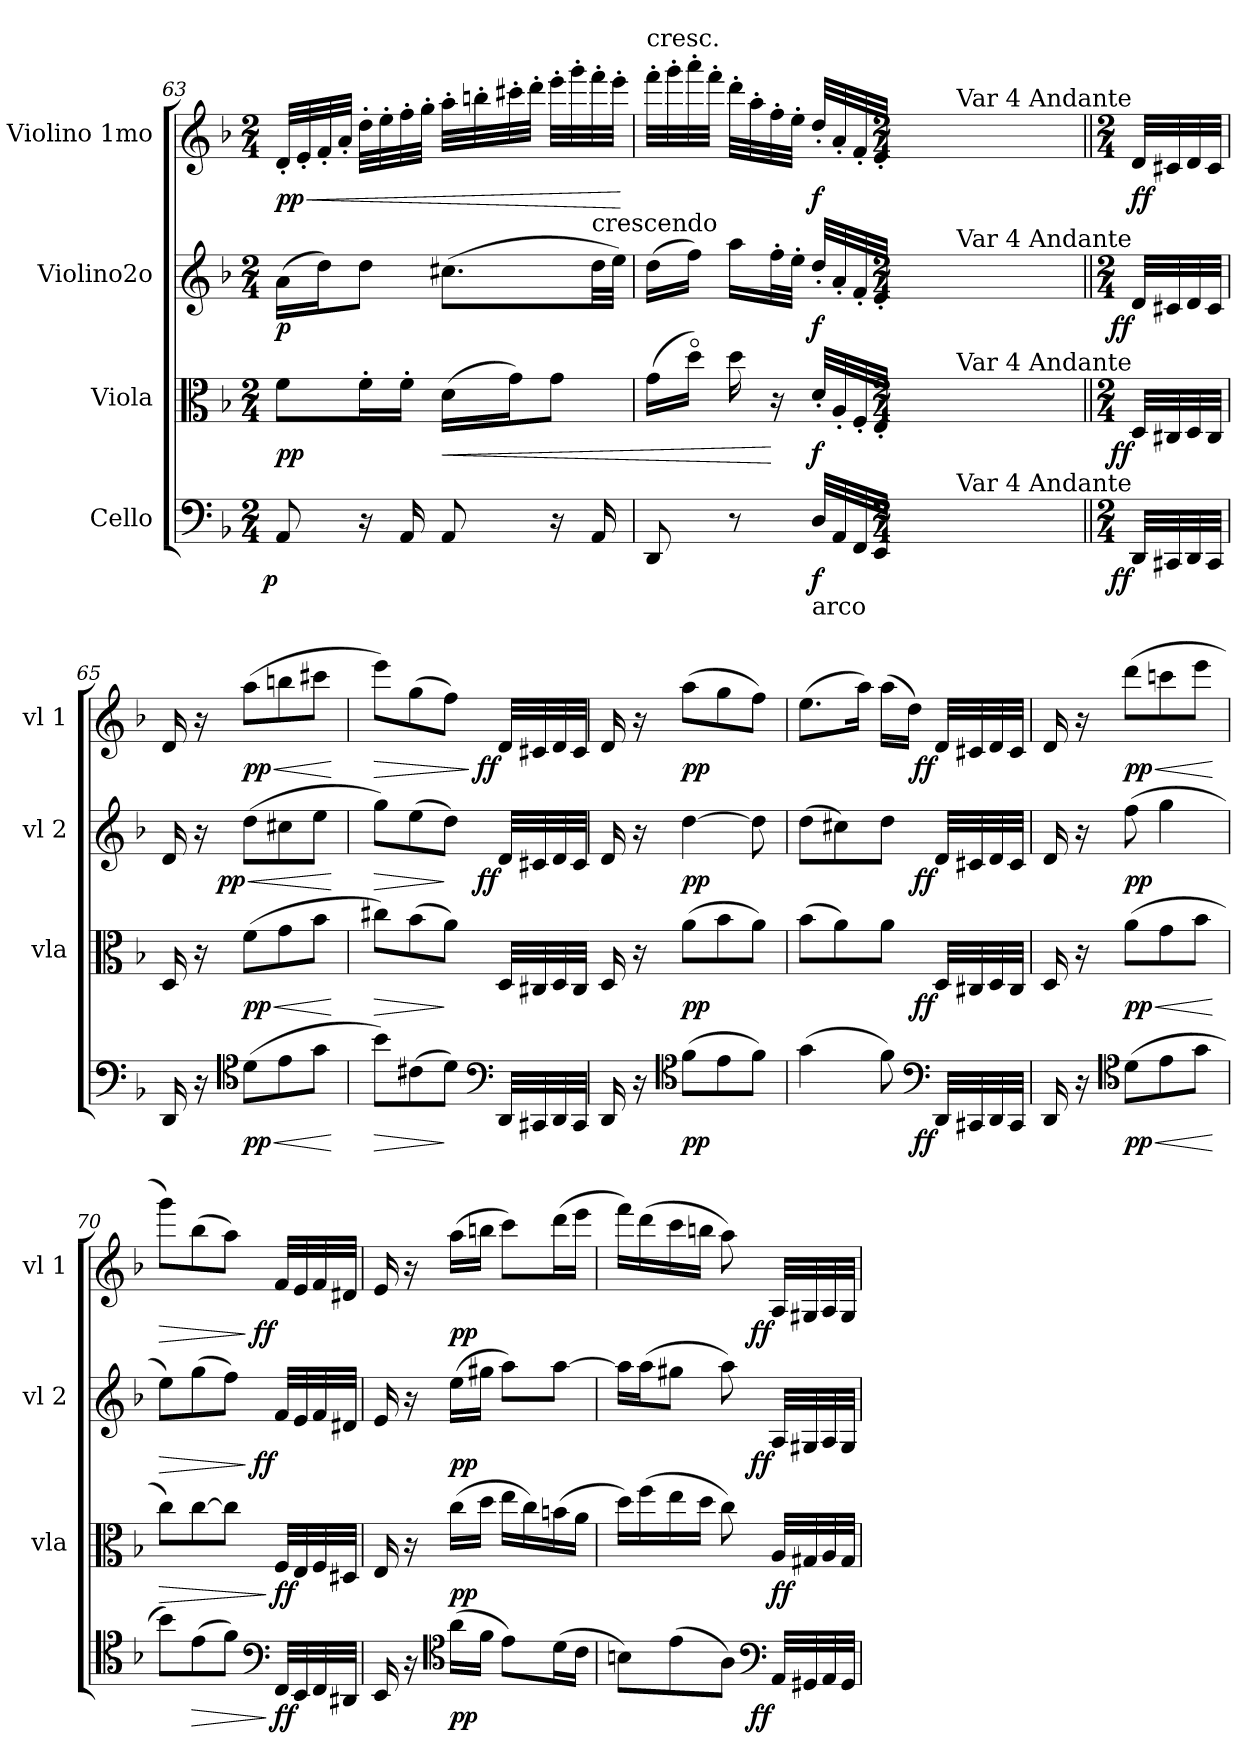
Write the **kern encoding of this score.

**kern	**dynam	**kern	**dynam	**kern	**dynam	**kern	**dynam
*part4	*part4	*part3	*part3	*part2	*part2	*part1	*part1
*staff4	*staff4	*staff3	*staff3	*staff2	*staff2	*staff1	*staff1
*I"Cello	*	*I"Viola	*	*I"Violino2o	*	*I"Violino 1mo	*
*	*	*I'vla	*	*I'vl 2	*	*I'vl 1	*
*clefF4	*	*clefC3	*	*clefG2	*	*clefG2	*
*k[b-]	*	*k[b-]	*	*k[b-]	*	*k[b-]	*
*M2/4	*	*M2/4	*	*M2/4	*	*M2/4	*
=63	=63	=63	=63	=63	=63	=63	=63
!	!LO:DY:rj	!	!	!	!	!	!LO:HP:b
8AA/	p	8f\L	pp	(16a\LL	p	32d'/LLL	< pp
.	.	.	.	.	.	32e'/	.
.	.	.	.	16dd\J)	.	32f'/	.
.	.	.	.	.	.	32a'/JJJ	.
16r	.	16f'\L	.	8dd\J	.	32dd'\LLL	.
.	.	.	.	.	.	32ee'\	.
16AA/	.	16f'\JJ	.	.	.	32ff'\	.
.	.	.	.	.	.	32gg'\JJJ	.
!	!	!	!LO:HP:b	!	!	!	!
8AA/	.	(16d\LL	<	(8.cc#X\L	.	32aa'\LLL	.
.	.	.	.	.	.	32bbn'\	.
.	.	16g\J)	.	.	.	32ccc#X'\	.
.	.	.	.	.	.	32ddd'\JJJ	.
16r	.	8g\J	.	.	.	32eee'\LLL	.
.	.	.	.	.	.	32ggg'\	.
!	!	!	!	!LO:TX:t=crescendo	!	!	!
16AA/	.	.	.	32dd\LL	.	32fff'\	.
.	.	.	.	32ee\JJJ)	.	32eee'\JJJ	.
.	.	.	.	.	.	.	[
=64	=64	=64	=64	=64	=64	=64	=64
!	!	!	!	!	!	!LO:TX:t=cresc.	!
8DD/	.	(16g\LL	.	(16dd\LL	.	32fff'\LLL	.
.	.	.	.	.	.	32ggg'\	.
.	.	16ddo\JJ)	.	16ff\JJ)	.	32aaa'\	.
.	.	.	.	.	.	32fff'\JJJ	.
8r	.	16dd\	.	16aa\LL	.	32ddd'\LLL	.
.	.	.	.	.	.	32aa'\	.
.	.	16r	[	32ff'\L	.	32ff'\	.
.	.	.	.	32ee'\JJJ	.	32ee'\JJJ	.
!LO:TX:b:t=arco	!	!	!	!	!	!	!
32D/LLL	f	32d'/LLL	f	32dd'/LLL	f	32dd'/LLL	f
32AA/	.	32A'/	.	32a'/	.	32a'/	.
32FF/	.	32F'/	.	32f'/	.	32f'/	.
32EE/JJJ	.	32E'/JJJ	.	32e'/JJJ	.	32e'/JJJ	.
*M2/4	*	*M2/4	*	*M2/4	*	*M2/4	*
=||	=||	=||	=||	=||	=||	=||	=||
*M2/4	*	*M2/4	*	*M2/4	*	*M2/4	*
!	!	!	!	!	!	!LO:TX:a:rj:t=Var 4 Andante	!
!	!	!	!	!LO:TX:a:rj:t=Var 4 Andante	!	!	!
!	!	!LO:TX:a:rj:t=Var 4 Andante	!	!	!	!	!
!LO:TX:a:rj:t=Var 4 Andante	!	!	!	!	!	!	!
!	!LO:DY:rj	!	!LO:DY:rj	!	!LO:DY:rj	!	!
32DD/LLL	ff	32D/LLL	ff	32d/LLL	ff	32d/LLL	ff
32CC#X/	.	32C#X/	.	32c#X/	.	32c#X/	.
32DD/	.	32D/	.	32d/	.	32d/	.
32CC#/JJJ	.	32C#/JJJ	.	32c#/JJJ	.	32c#/JJJ	.
=65	=65	=65	=65	=65	=65	=65	=65
16DD/	.	16D/	.	16d/	.	16d/	.
16r	.	16r	.	16r	.	16r	.
*clefC4	*	*	*	*	*	*	*
!	!LO:HP:b	!	!LO:HP:b	!	!LO:HP:b	!	!LO:HP:b
!	!	!	!	!	!LO:DY:n=1:rj	!	!
(8d\L	< pp	(8f\L	< pp	(8dd\L	< pp	(8aa\L	< pp
8e\	.	8g\	.	8cc#X\	.	8bbn\	.
8g\J	.	8b-\J	.	8ee\J	.	8ccc#X\J	.
.	[	.	[	.	[	.	[
=66	=66	=66	=66	=66	=66	=66	=66
!	!LO:HP:b	!	!LO:HP:b	!	!LO:HP:b	!	!LO:HP:b
8b-\L)	>	8cc#X\L)	>	8gg\L)	>	8eee\L)	>
(8c#X\	.	(8b-\	.	(8ee\	.	(8gg\	.
8d\J)	]	8a\J)	]	8dd\J)	]	8ff\J)	.
*clefF4	*	*	*	*	*	*	*
!	!	!	!	!	!LO:DY:rj	!	!LO:DY:n=1:rj
32DD/LLL	.	32D/LLL	.	32d/LLL	ff	32d/LLL	] ff
32CC#X/	.	32C#X/	.	32c#X/	.	32c#X/	.
32DD/	.	32D/	.	32d/	.	32d/	.
32CC#/JJJ	.	32C#/JJJ	.	32c#/JJJ	.	32c#/JJJ	.
=67	=67	=67-	=67	=67	=67	=67	=67
16DD/	.	16D/	.	16d/	.	16d/	.
16r	.	16r	.	16r	.	16r	.
*clefC4	*	*	*	*	*	*	*
(8f\L	pp	(8a\L	pp	[4dd\	pp	(8aa\L	pp
8e\	.	8b-\	.	.	.	8gg\	.
8f\J)	.	8a\J)	.	8dd\]	.	8ff\J)	.
=68	=68	=68	=68	=68	=68	=68	=68
(4g\	.	(8b-\L	.	(8dd\L	.	(8.ee\L	.
.	.	8a\)	.	8cc#X\)	.	.	.
.	.	.	.	.	.	16aa\Jk)	.
8f\)	.	8a\J	.	8dd\J	.	(16aa\LL	.
.	.	.	.	.	.	16dd\JJ)	.
*clefF4	*	*	*	*	*	*	*
!	!LO:DY:rj	!	!LO:DY:rj	!	!LO:DY:rj	!	!LO:DY:rj
32DD/LLL	ff	32D/LLL	ff	32d/LLL	ff	32d/LLL	ff
32CC#X/	.	32C#X/	.	32c#X/	.	32c#X/	.
32DD/	.	32D/	.	32d/	.	32d/	.
32CC#/JJJ	.	32C#/JJJ	.	32c#/JJJ	.	32c#/JJJ	.
=69	=69	=69	=69	=69	=69	=69	=69
16DD/	.	16D/	.	16d/	.	16d/	.
16r	.	16r	.	16r	.	16r	.
*clefC4	*	*	*	*	*	*	*
!	!LO:HP:b	!	!LO:HP:b	!	!	!	!LO:HP:b
(8d\L	< pp	(8a\L	< pp	(8ff\	pp	(8ddd\L	< pp
8e\	.	8g\	.	4gg\	.	8cccn\	.
8g\J	.	8b-\J	.	.	.	8eee\J	.
.	[	.	[	.	.	.	[
=70	=70	=70	=70	=70	=70	=70	=70
!	!	!	!LO:HP:b	!	!LO:HP:b	!	!LO:HP:b
8b-\L)	.	8cc\L)	>	8ee\L)	>	8ggg\L)	>
!	!LO:HP:b	!	!	!	!	!	!
(8e\	>	[8cc\	.	(8gg\	.	(8bb-\	.
8f\J)	.	8cc\J]	.	8ff\J)	.	8aa\J)	.
*clefF4	*	*	*	*	*	*	*
!	!	!	!	!	!LO:DY:n=1:rj	!	!LO:DY:n=1:rj
32FF/LLL	] ff	32F/LLL	] ff	32f/LLL	] ff	32f/LLL	] ff
32EE/	.	32E/	.	32e/	.	32e/	.
32FF/	.	32F/	.	32f/	.	32f/	.
32DD#X/JJJ	.	32D#X/JJJ	.	32d#X/JJJ	.	32d#X/JJJ	.
=71	=71	=71	=71	=71	=71	=71	=71
16EE/	.	16E/	.	16e/	.	16e/	.
16r	.	16r	.	16r	.	16r	.
*clefC4	*	*	*	*	*	*	*
(16a\LL	pp	(16cc\LL	pp	(16ee\LL	pp	(16aa\LL	pp
16f\JJ	.	16dd\JJ	.	16gg#X\JJ	.	16bbn\JJ	.
8e\L)	.	16ee\LL	.	8aa\L)	.	8ccc\L)	.
.	.	16cc\)	.	.	.	.	.
(16d\L	.	(16bn\	.	[8aa\J	.	(16ddd\L	.
16c\JJ	.	16a\JJ	.	.	.	16eee\JJ	.
=72	=72	=72	=72	=72	=72	=72	=72
8Bn\L)	.	16dd\LL)	.	16aa\LL]	.	16fff\LL)	.
.	.	(16ff\	.	(16aa\J	.	(16ddd\	.
(8e\	.	16ee\	.	8gg#X\J	.	16ccc\	.
.	.	16dd\JJ	.	.	.	16bbn\JJ	.
8A\J)	.	8cc\)	.	8aa\)	.	8aa\)	.
*clefF4	*	*	*	*	*	*	*
!	!LO:DY:rj	!	!	!	!LO:DY:rj	!	!LO:DY:rj
32AA/LLL	ff	32A/LLL	ff	32A/LLL	ff	32A/LLL	ff
32GG#X/	.	32G#X/	.	32G#X/	.	32G#X/	.
32AA/	.	32A/	.	32A/	.	32A/	.
32GG#/JJJ	.	32G#/JJJ	.	32G#/JJJ	.	32G#/JJJ	.
=	=	=	=	=	=	=	=
*-	*-	*-	*-	*-	*-	*-	*-
